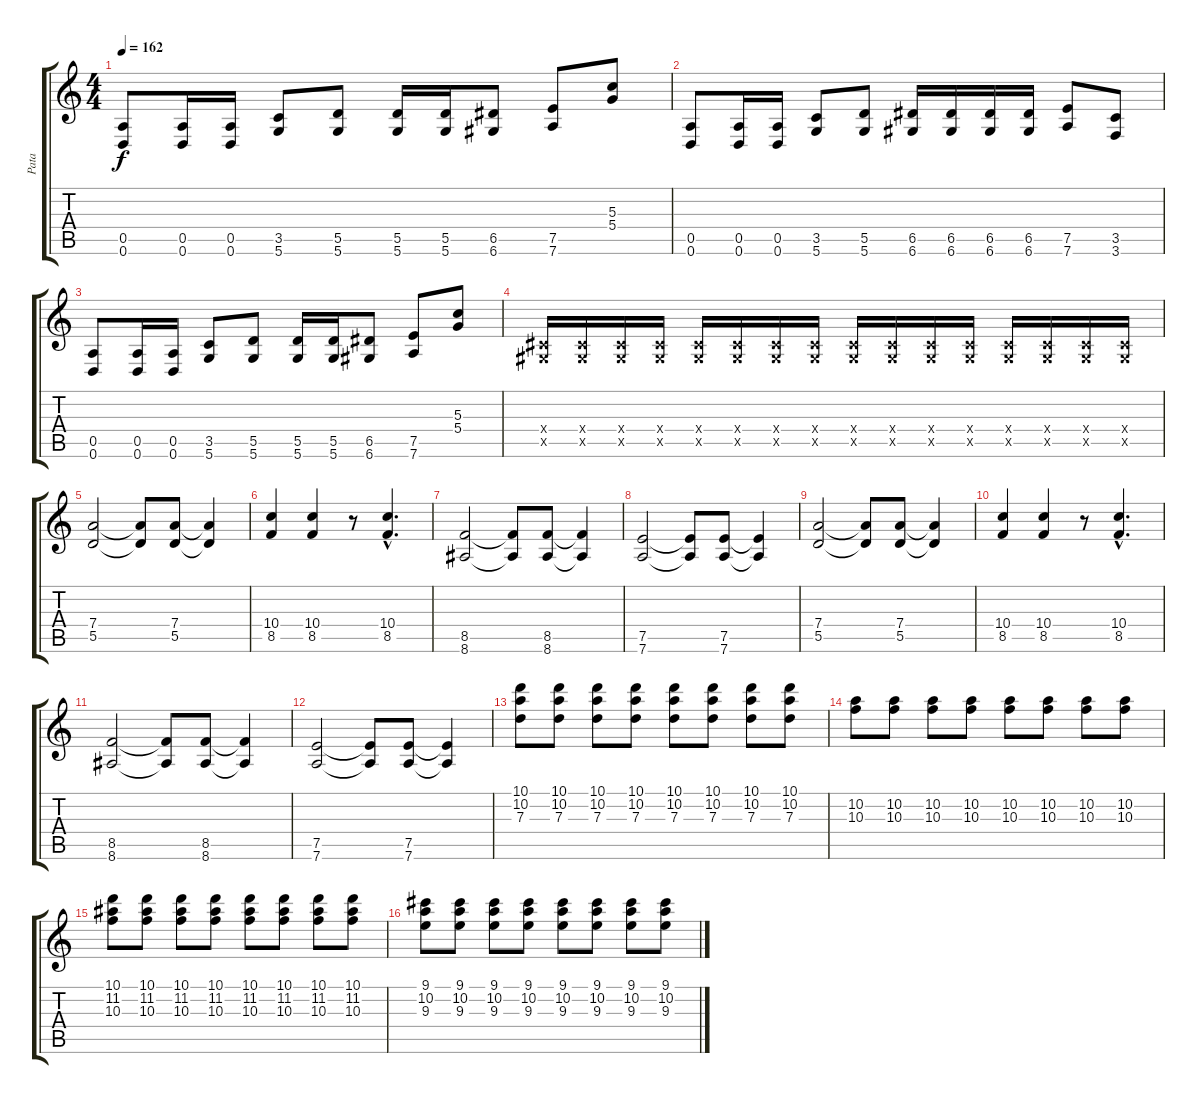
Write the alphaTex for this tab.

\track ("Pata" "Pata") {instrument distortionguitar}
\staff {score tabs}
\tuning (E4 B3 G3 D3 A2 D2) {hide}
\ts (4 4)
\tempo 162
\clef g2
\ks c
(0.5 0.6).8{dy f} (0.5 0.6).16 (0.5 0.6).16 (3.5 5.6).8 (5.5 5.6).8 (5.5 5.6).16 (5.5 5.6).16 (6.5 6.6).8 (7.5 7.6).8 (5.3 5.4).8 |
(0.5 0.6).8 (0.5 0.6).16 (0.5 0.6).16 (3.5 5.6).8 (5.5 5.6).8 (6.5 6.6).16 (6.5 6.6).16 (6.5 6.6).16 (6.5 6.6).16 (7.5 7.6).8 (3.5 3.6).8 |
(0.5 0.6).8 (0.5 0.6).16 (0.5 0.6).16 (3.5 5.6).8 (5.5 5.6).8 (5.5 5.6).16 (5.5 5.6).16 (6.5 6.6).8 (7.5 7.6).8 (5.3 5.4).8 |
(-1.4{x} -1.5{x}).16 (-1.4{x} -1.5{x}).16 (-1.4{x} -1.5{x}).16 (-1.4{x} -1.5{x}).16 (-1.4{x} -1.5{x}).16 (-1.4{x} -1.5{x}).16 (-1.4{x} -1.5{x}).16 (-1.4{x} -1.5{x}).16 (-1.4{x} -1.5{x}).16 (-1.4{x} -1.5{x}).16 (-1.4{x} -1.5{x}).16 (-1.4{x} -1.5{x}).16 (-1.4{x} -1.5{x}).16 (-1.4{x} -1.5{x}).16 (-1.4{x} -1.5{x}).16 (-1.4{x} -1.5{x}).16 |
(7.4 5.5).2 (7.4{t} 5.5{t}).8 (7.4 5.5).8 (7.4{t} 5.5{t}).4 |
(10.4 8.5).4 (10.4 8.5).4 r.8 (10.4{hac} 8.5{hac}).4{d} |
(8.5 8.6).2 (8.5{t} 8.6{t}).8 (8.5 8.6).8 (8.5{t} 8.6{t}).4 |
(7.5 7.6).2 (7.5{t} 7.6{t}).8 (7.5 7.6).8 (7.5{t} 7.6{t}).4 |
(7.4 5.5).2 (7.4{t} 5.5{t}).8 (7.4 5.5).8 (7.4{t} 5.5{t}).4 |
(10.4 8.5).4 (10.4 8.5).4 r.8 (10.4{hac} 8.5{hac}).4{d} |
(8.5 8.6).2 (8.5{t} 8.6{t}).8 (8.5 8.6).8 (8.5{t} 8.6{t}).4 |
(7.5 7.6).2 (7.5{t} 7.6{t}).8 (7.5 7.6).8 (7.5{t} 7.6{t}).4 |
(10.1 10.2 7.3).8 (10.1 10.2 7.3).8 (10.1 10.2 7.3).8 (10.1 10.2 7.3).8 (10.1 10.2 7.3).8 (10.1 10.2 7.3).8 (10.1 10.2 7.3).8 (10.1 10.2 7.3).8 |
(10.2 10.3).8 (10.2 10.3).8 (10.2 10.3).8 (10.2 10.3).8 (10.2 10.3).8 (10.2 10.3).8 (10.2 10.3).8 (10.2 10.3).8 |
(10.1 11.2 10.3).8 (10.1 11.2 10.3).8 (10.1 11.2 10.3).8 (10.1 11.2 10.3).8 (10.1 11.2 10.3).8 (10.1 11.2 10.3).8 (10.1 11.2 10.3).8 (10.1 11.2 10.3).8 |
(9.1 10.2 9.3).8 (9.1 10.2 9.3).8 (9.1 10.2 9.3).8 (9.1 10.2 9.3).8 (9.1 10.2 9.3).8 (9.1 10.2 9.3).8 (9.1 10.2 9.3).8 (9.1 10.2 9.3).8
